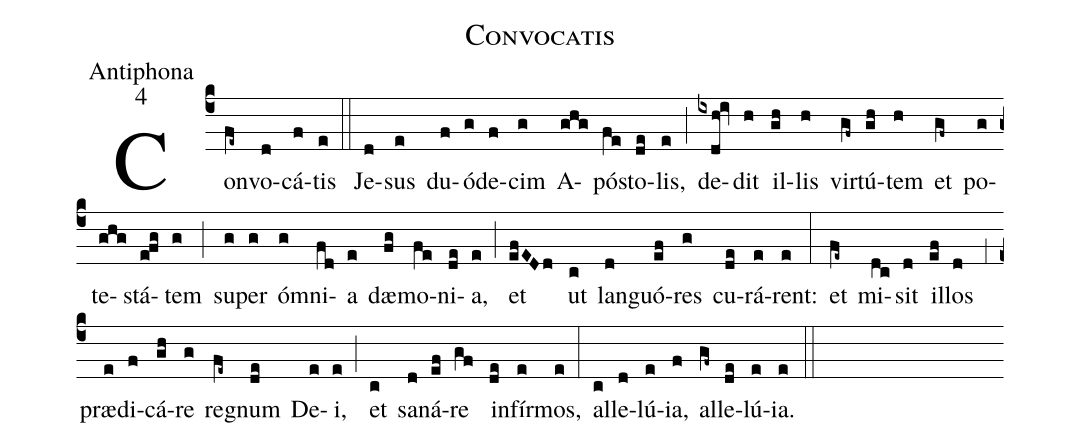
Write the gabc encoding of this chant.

name:Convocatis;
office-part:Antiphona;
mode:4;
%%
(c4) Con(fe~)vo(d)cá(f)tis(e) (::)
Je(d)sus(e) du(f)ó(g)de(f)cim(g) A(ghg)pó(fe)sto(de)lis,(e) (;) de(ixdh!iv)dit(h) il(gh)lis(h) vir(gf~)tú(gh)tem(h) et(gf~) po(g)te(ghg)stá(e!fg)tem(g) (;) su(g)per(g) ó(g)mni(fd)a(e) dæ(fg)mo(fe)ni(de)a,(e) (;) et(efEDd) ut(c) lan(d)guó(ef)res(g) cu(de)rá(e)rent:(e) (:)
et(fe~) mi(dc)sit(d) il(ef)los(d) (,1) præ(e)di(f)cá(gh)re(g) re(fe~)gnum(de) De(e)i,(e) (;) et(c) sa(d)ná(ef)re(gf) in(de)fír(e)mos,(e) (:)
al(c)le(d)lú(e)ia,(f) al(gf~)le(de)lú(e)ia.(e) (::)
